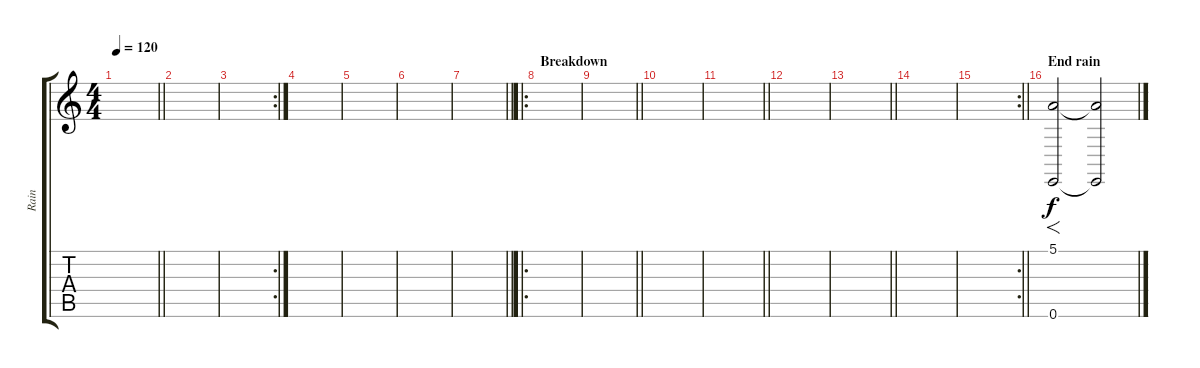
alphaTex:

\track ("Rain" "Rain") {instrument seashore}
\staff {score tabs}
\tuning (E4 B3 G3 D3 A2 E2) {hide}
\ts (4 4)
\tempo 120
\clef g2
\barLineRight lightlight
\ks c
|
|
\rc 2
|
|
|
|
\barLineRight lightlight
|
\ro
\section ("" "Breakdown")
|
\barLineRight lightlight
|
|
\barLineRight lightlight
|
|
\barLineRight lightlight
|
|
\rc 2
\barLineRight lightlight
|
\section ("" "End rain")
(5.1 0.6).2{f} (5.1{t} 0.6{t}).2
